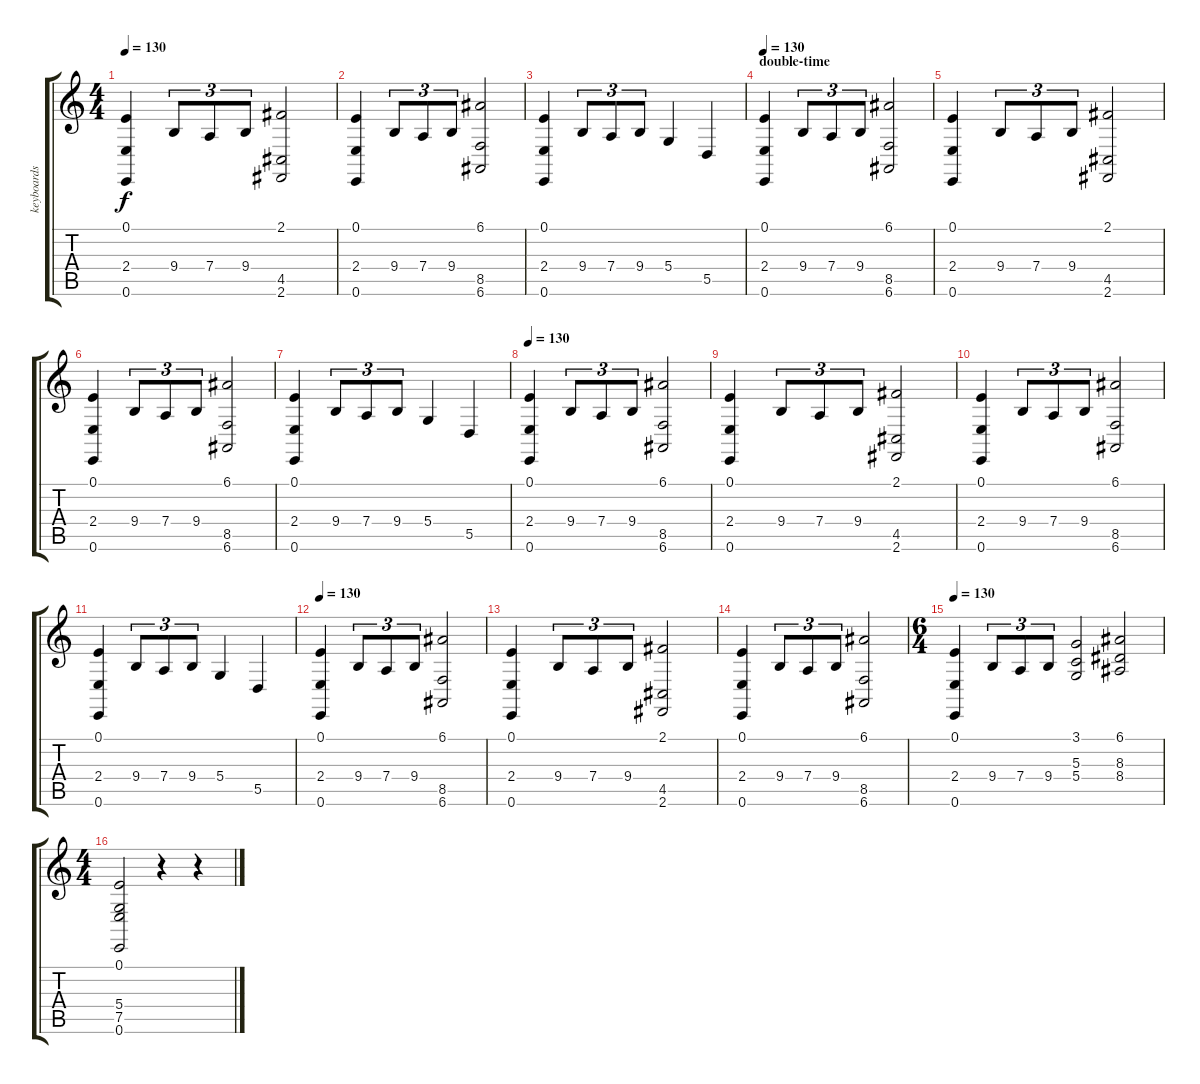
\track ("keyboards" "keyboards") {instrument choiraahs}
\staff {score tabs}
\tuning (E4 B3 G3 D3 A2 E2) {hide}
\ts (4 4)
\tempo 130
\clef g2
\ks c
(0.1 2.4 0.6).4{dy f instrument choiraahs} 9.4.8{tu (3 2)} 7.4.8{tu (3 2)} 9.4.8{tu (3 2)} (2.1 4.5 2.6).2 |
(0.1 2.4 0.6).4{instrument choiraahs} 9.4.8{tu (3 2)} 7.4.8{tu (3 2)} 9.4.8{tu (3 2)} (6.1 8.5 6.6).2 |
(0.1 2.4 0.6).4{instrument choiraahs} 9.4.8{tu (3 2)} 7.4.8{tu (3 2)} 9.4.8{tu (3 2)} 5.4.4 5.5.4 |
\section ("" "double-time")
\tempo 130
(0.1 2.4 0.6).4{instrument choiraahs} 9.4.8{tu (3 2)} 7.4.8{tu (3 2)} 9.4.8{tu (3 2)} (6.1 8.5 6.6).2 |
(0.1 2.4 0.6).4{instrument choiraahs} 9.4.8{tu (3 2)} 7.4.8{tu (3 2)} 9.4.8{tu (3 2)} (2.1 4.5 2.6).2 |
(0.1 2.4 0.6).4{instrument choiraahs} 9.4.8{tu (3 2)} 7.4.8{tu (3 2)} 9.4.8{tu (3 2)} (6.1 8.5 6.6).2 |
(0.1 2.4 0.6).4{instrument choiraahs} 9.4.8{tu (3 2)} 7.4.8{tu (3 2)} 9.4.8{tu (3 2)} 5.4.4 5.5.4 |
\tempo 130
(0.1 2.4 0.6).4{instrument choiraahs} 9.4.8{tu (3 2)} 7.4.8{tu (3 2)} 9.4.8{tu (3 2)} (6.1 8.5 6.6).2 |
(0.1 2.4 0.6).4{instrument choiraahs} 9.4.8{tu (3 2)} 7.4.8{tu (3 2)} 9.4.8{tu (3 2)} (2.1 4.5 2.6).2 |
(0.1 2.4 0.6).4{instrument choiraahs} 9.4.8{tu (3 2)} 7.4.8{tu (3 2)} 9.4.8{tu (3 2)} (6.1 8.5 6.6).2 |
(0.1 2.4 0.6).4{instrument choiraahs} 9.4.8{tu (3 2)} 7.4.8{tu (3 2)} 9.4.8{tu (3 2)} 5.4.4 5.5.4 |
\tempo 130
(0.1 2.4 0.6).4{instrument choiraahs} 9.4.8{tu (3 2)} 7.4.8{tu (3 2)} 9.4.8{tu (3 2)} (6.1 8.5 6.6).2 |
(0.1 2.4 0.6).4{instrument choiraahs} 9.4.8{tu (3 2)} 7.4.8{tu (3 2)} 9.4.8{tu (3 2)} (2.1 4.5 2.6).2 |
(0.1 2.4 0.6).4{instrument choiraahs} 9.4.8{tu (3 2)} 7.4.8{tu (3 2)} 9.4.8{tu (3 2)} (6.1 8.5 6.6).2 |
\ts (6 4)
\tempo 130
(0.1 2.4 0.6).4{instrument choiraahs} 9.4.8{tu (3 2)} 7.4.8{tu (3 2)} 9.4.8{tu (3 2)} (3.1 5.3 5.4).2 (6.1 8.3 8.4).2 |
\ts (4 4)
(0.1 5.4 7.5 0.6).2 r.4 r.4
